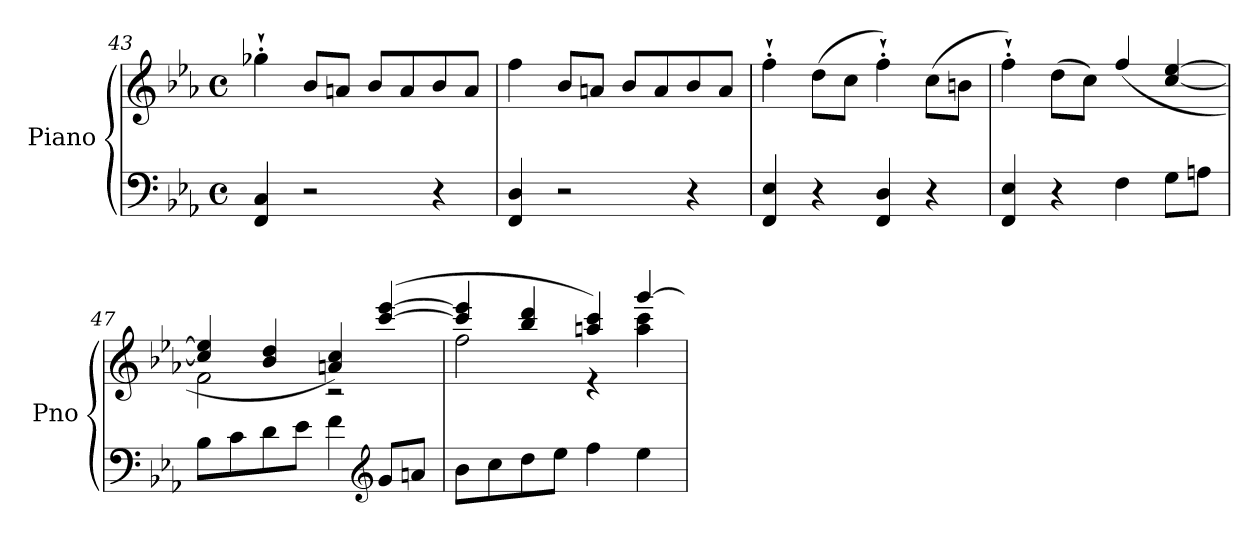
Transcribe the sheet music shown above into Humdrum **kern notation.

**kern	**kern
*part1	*part1
*staff2	*staff1
*I"Piano	*
*I'Pno	*
*clefF4	*clefG2
*k[b-e-a-]	*k[b-e-a-]
*M4/4	*M4/4
*met(c)	*met(c)
=43	=43
4FF/ 4C/	4gg-X'`\
2r	8b-/L
.	8an/J
.	8b-/L
.	8a/
4r	8b-/
.	8a/J
=44	=44
4FF/ 4D/	4ff\
2r	8b-/L
.	8an/J
.	8b-/L
.	8a/
4r	8b-/
.	8a/J
=45	=45
4FF/ 4E-/	4ff'`\
4r	(>8dd\L
.	8cc\J
4FF/ 4D/	4ff'`\)
4r	(>8cc\L
.	8bn\J
=46	=46
4FF/ 4E-/	4ff'`\)
4r	(>8dd\L
.	8cc\J)
4F\	(>4ff/
8G\L	[4cc/ [4ee-/
8An\J	.
!!LO:LB:g=z
=47	=47
*	*^
8B-\L	4cc/] 4ee-/]	2f\
8c\	.	.
8d\	4b-/ 4dd/	.
8e-\J	.	.
4f\	4an/ 4cc/)	2r
*clefG2	*	*
8g/L	(>[4ccc/ [4eee-/	.
8an/J	.	.
=48	=48	=48
8b-\L	4ccc/] 4eee-/]	2ff\
8cc\	.	.
8dd\	4bb-/ 4ddd/	.
8ee-\J	.	.
4ff\	4aan/ 4ccc/)	4r
4ee-\	[4ggg/	4aa\ 4ccc\
*	*v	*v
=	=
*-	*-
